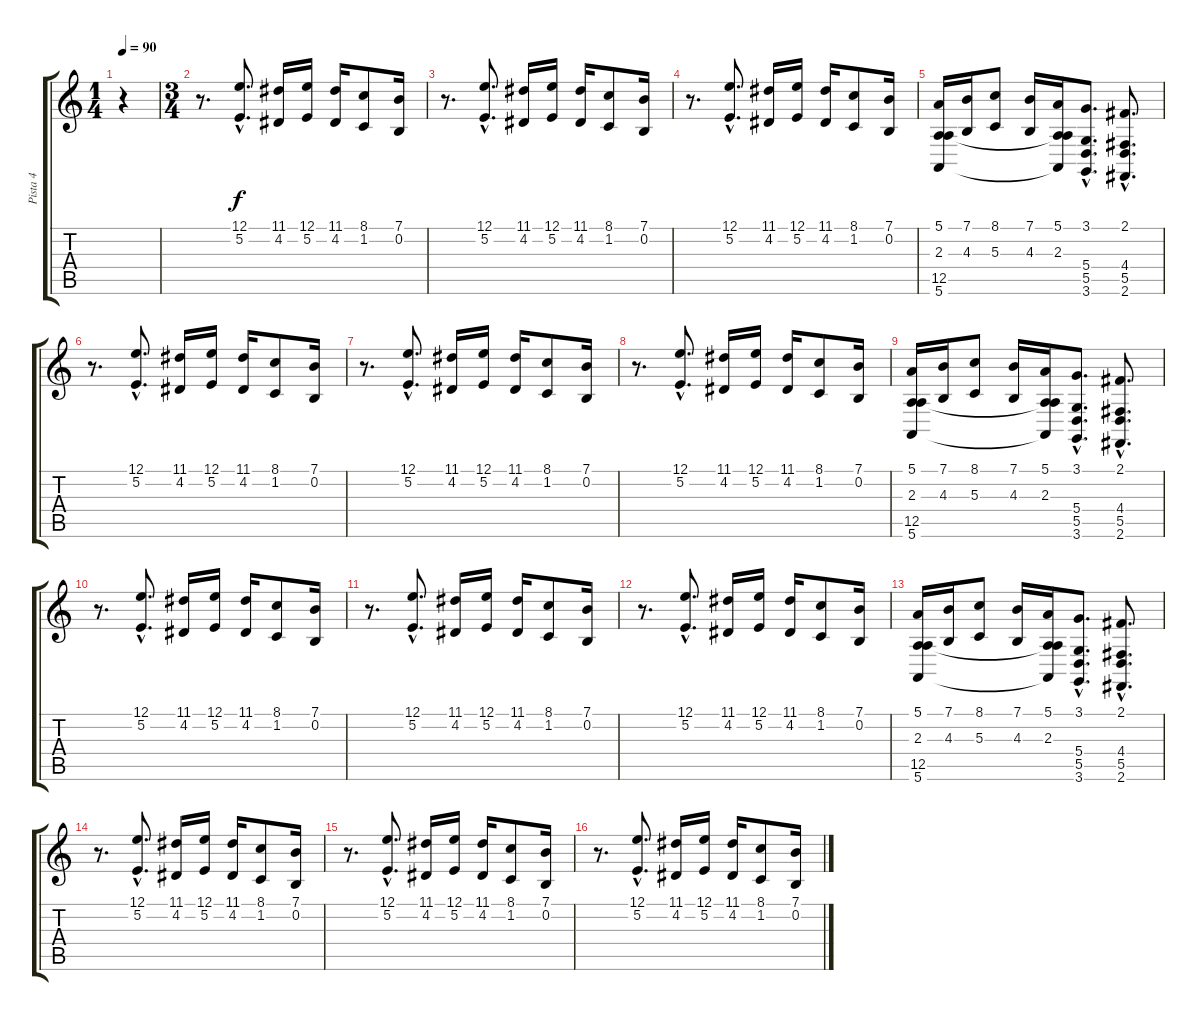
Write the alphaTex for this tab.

\track ("Pista 4" "Pista 4") {instrument stringensemble1}
\staff {score tabs}
\tuning (E4 B3 G3 D3 A2 E2) {hide}
\ts (1 4)
\tempo 90
\clef g2
\ks c
r.4{dy f instrument stringensemble1} |
\ts (3 4)
r.8{d} (12.1{hac} 5.2{hac}).8{d} (11.1 4.2).16 (12.1 5.2).16 (11.1 4.2).16 (8.1 1.2).8 (7.1 0.2).16 |
r.8{d} (12.1{hac} 5.2{hac}).8{d} (11.1 4.2).16 (12.1 5.2).16 (11.1 4.2).16 (8.1 1.2).8 (7.1 0.2).16 |
r.8{d} (12.1{hac} 5.2{hac}).8{d} (11.1 4.2).16 (12.1 5.2).16 (11.1 4.2).16 (8.1 1.2).8 (7.1 0.2).16 |
(5.1 2.3 12.5 5.6).16 (7.1 4.3).16 (8.1 5.3).8 (7.1 4.3).16 (5.1 2.3 12.5{t} 5.6{t}).16 (3.1{hac} 5.4{hac} 5.5{hac} 3.6{hac}).8{d} (2.1{hac} 4.4{hac} 5.5{hac} 2.6{hac}).8{d} |
r.8{d} (12.1{hac} 5.2{hac}).8{d} (11.1 4.2).16 (12.1 5.2).16 (11.1 4.2).16 (8.1 1.2).8 (7.1 0.2).16 |
r.8{d} (12.1{hac} 5.2{hac}).8{d} (11.1 4.2).16 (12.1 5.2).16 (11.1 4.2).16 (8.1 1.2).8 (7.1 0.2).16 |
r.8{d} (12.1{hac} 5.2{hac}).8{d} (11.1 4.2).16 (12.1 5.2).16 (11.1 4.2).16 (8.1 1.2).8 (7.1 0.2).16 |
(5.1 2.3 12.5 5.6).16 (7.1 4.3).16 (8.1 5.3).8 (7.1 4.3).16 (5.1 2.3 12.5{t} 5.6{t}).16 (3.1{hac} 5.4{hac} 5.5{hac} 3.6{hac}).8{d} (2.1{hac} 4.4{hac} 5.5{hac} 2.6{hac}).8{d} |
r.8{d} (12.1{hac} 5.2{hac}).8{d} (11.1 4.2).16 (12.1 5.2).16 (11.1 4.2).16 (8.1 1.2).8 (7.1 0.2).16 |
r.8{d} (12.1{hac} 5.2{hac}).8{d} (11.1 4.2).16 (12.1 5.2).16 (11.1 4.2).16 (8.1 1.2).8 (7.1 0.2).16 |
r.8{d} (12.1{hac} 5.2{hac}).8{d} (11.1 4.2).16 (12.1 5.2).16 (11.1 4.2).16 (8.1 1.2).8 (7.1 0.2).16 |
(5.1 2.3 12.5 5.6).16 (7.1 4.3).16 (8.1 5.3).8 (7.1 4.3).16 (5.1 2.3 12.5{t} 5.6{t}).16 (3.1{hac} 5.4{hac} 5.5{hac} 3.6{hac}).8{d} (2.1{hac} 4.4{hac} 5.5{hac} 2.6{hac}).8{d} |
r.8{d} (12.1{hac} 5.2{hac}).8{d} (11.1 4.2).16 (12.1 5.2).16 (11.1 4.2).16 (8.1 1.2).8 (7.1 0.2).16 |
r.8{d} (12.1{hac} 5.2{hac}).8{d} (11.1 4.2).16 (12.1 5.2).16 (11.1 4.2).16 (8.1 1.2).8 (7.1 0.2).16 |
r.8{d} (12.1{hac} 5.2{hac}).8{d} (11.1 4.2).16 (12.1 5.2).16 (11.1 4.2).16 (8.1 1.2).8 (7.1 0.2).16
